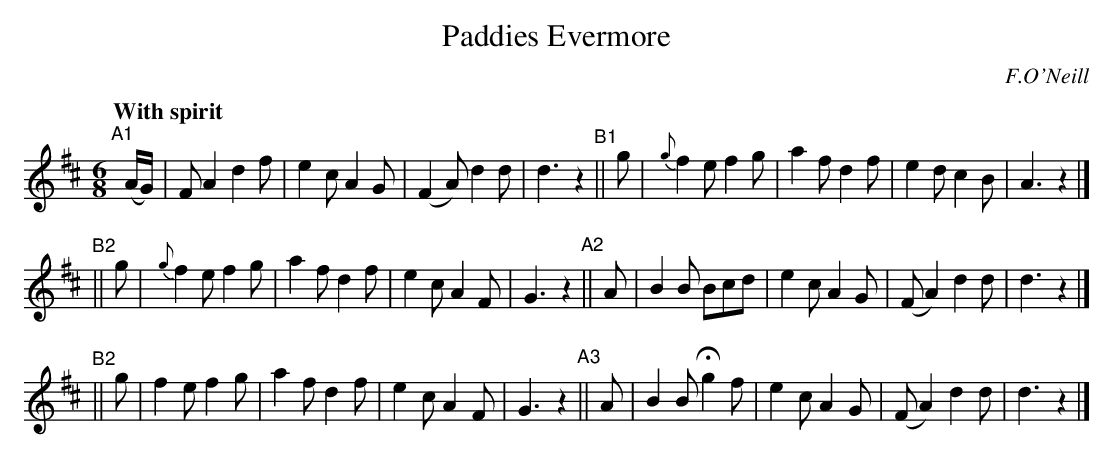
X:1
T: Paddies Evermore
O: F.O'Neill
Q: "With spirit"
M: 6/8
L: 1/8
K: D
"^A1"[|] (A/G/) | FA2 d2f | e2c A2G | (F2A) d2d | d3 z2 \
"^B1"|| g | {g}f2e f2g | a2f d2f | e2d c2B | A3 z2 |]
"^B2"|| g | {g}f2e f2g | a2f d2f | e2c A2F | G3 z2 \
"^A2"|| A | B2B Bcd | e2c A2G | (FA2) d2d | d3 z2 |]
"^B2"|| g | f2e f2g | a2f d2f | e2c A2F | G3 z2 \
"^A3"|| A | B2B Hg2f | e2c A2G | (FA2) d2d | d3 z2 |]
